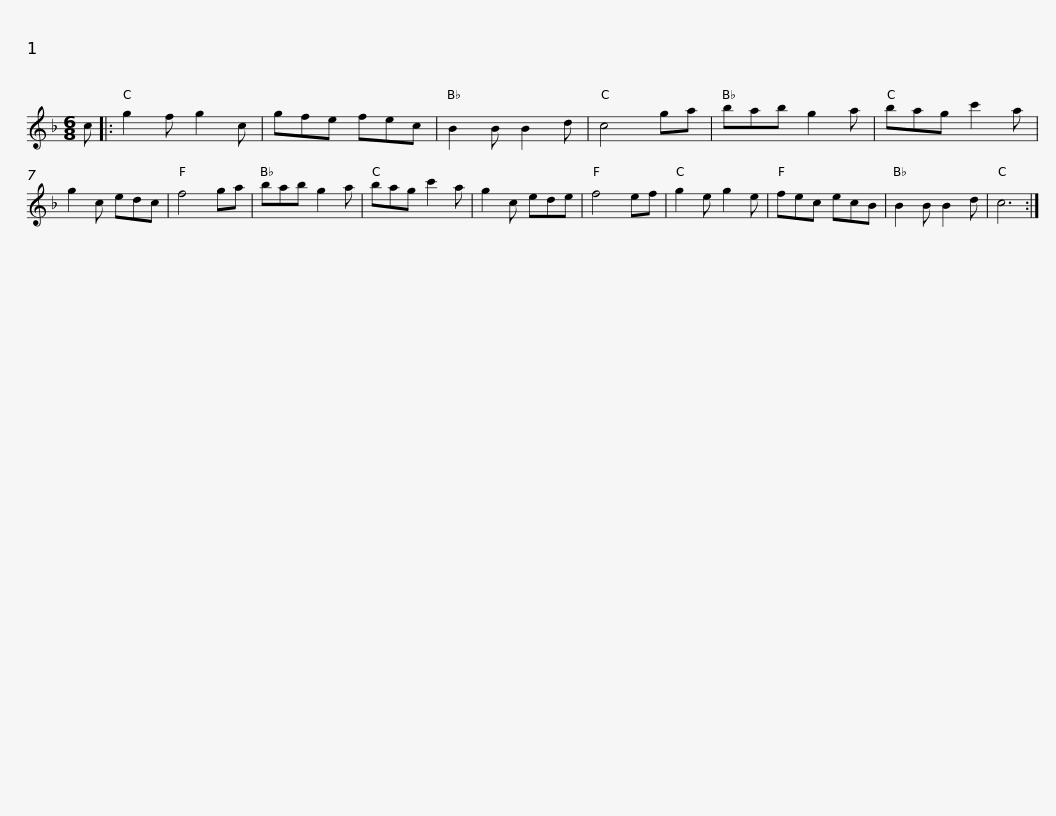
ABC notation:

X:1
L:1/8
M:6/8
I:linebreak $
K:F
V:1 treble
V:1
 c |: g2 f g2 c | gfe fec | B2 B B2 d | c4 ga | %5
 bab g2 a | bag c'2 a | g2 c edc | f4 ga |$ bab g2 a | %10
 bag c'2 a | g2 c ede | f4 ef | g2 e g2 e | fec ecB | %15
 B2 B B2 d | c6 :| %17
